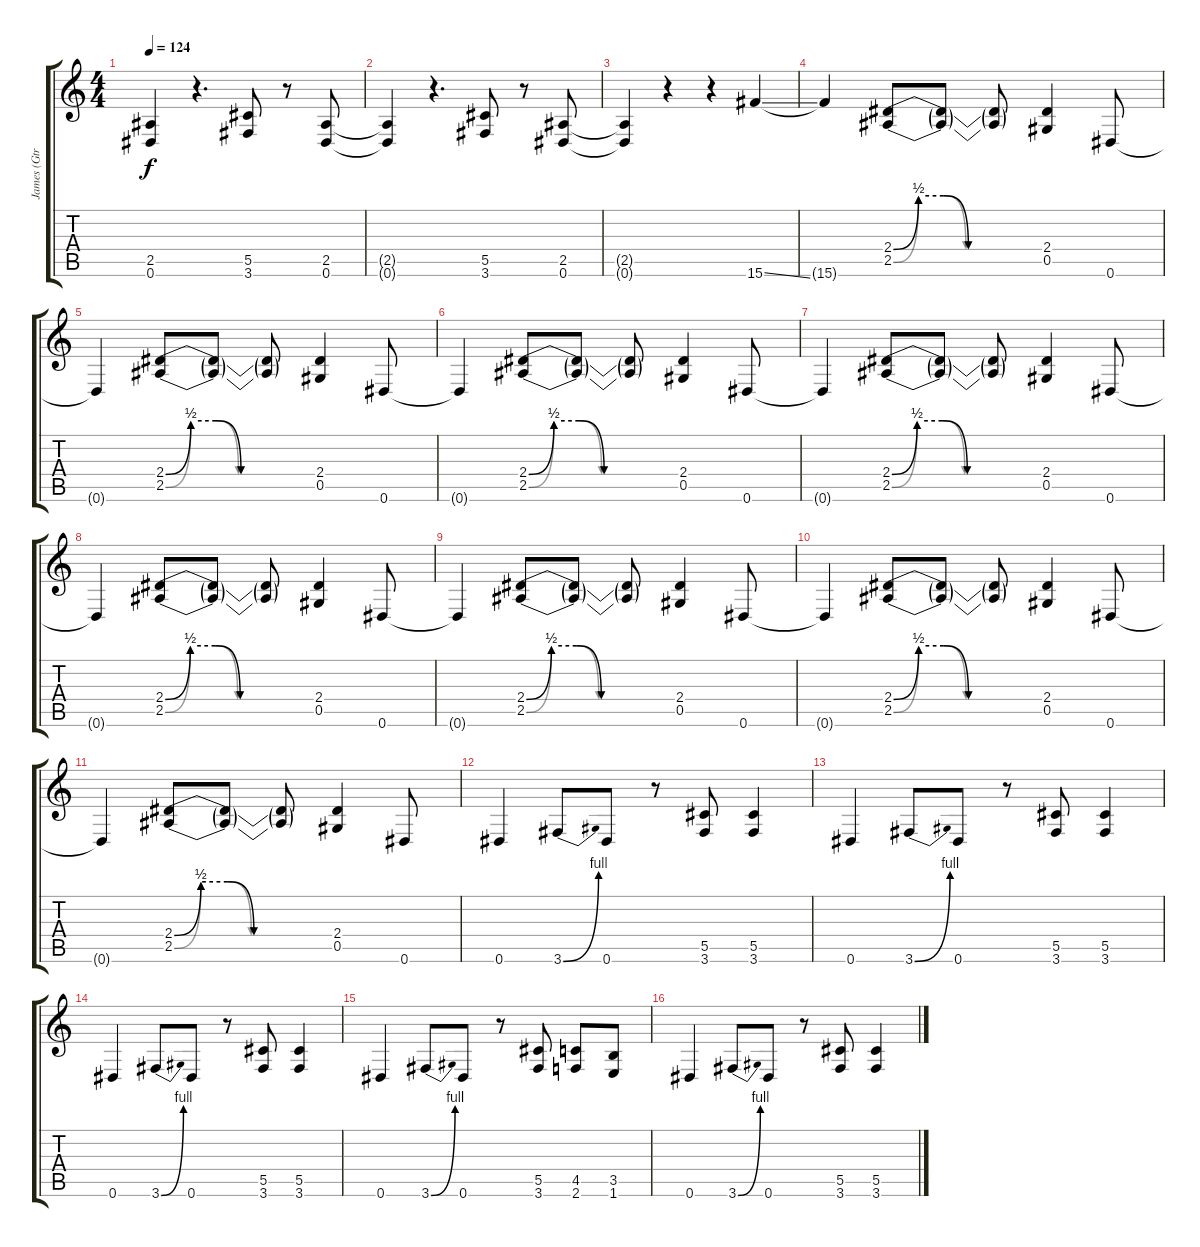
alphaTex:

\track ("James (Gtr. 3)" "James (Gtr") {instrument distortionguitar}
\staff {score tabs}
\tuning (Eb4 Bb3 Gb3 Db3 Ab2 Eb2) {hide}
\ts (4 4)
\tempo 124
\clef g2
\ks c
(2.5{t} 0.6{t}).4{dy f} r.4{d} (5.5 3.6).8 r.8 (2.5 0.6).8 |
(2.5{t} 0.6{t}).4 r.4{d} (5.5 3.6).8 r.8 (2.5 0.6).8 |
(2.5{t} 0.6{t}).4 r.4 r.4 15.6{ss}.4{volume 13} |
15.6{t}.4 (2.4{be (custom 0 0 10 2 20 2 30 0 45 0 60 0)} 2.5{be (custom 0 0 10 2 20 2 29 0 45 0 60 0)}).8 (2.4{t} 2.5{t}).8 (2.4{t} 2.5{t}).8 (2.4 0.5).4 0.6.8 |
0.6{t}.4 (2.4{be (custom 0 0 10 2 20 2 30 0 45 0 60 0)} 2.5{be (custom 0 0 10 2 20 2 29 0 45 0 60 0)}).8 (2.4{t} 2.5{t}).8 (2.4{t} 2.5{t}).8 (2.4 0.5).4 0.6.8 |
0.6{t}.4 (2.4{be (custom 0 0 10 2 20 2 30 0 45 0 60 0)} 2.5{be (custom 0 0 10 2 20 2 29 0 45 0 60 0)}).8 (2.4{t} 2.5{t}).8 (2.4{t} 2.5{t}).8 (2.4 0.5).4 0.6.8 |
0.6{t}.4 (2.4{be (custom 0 0 10 2 20 2 30 0 45 0 60 0)} 2.5{be (custom 0 0 10 2 20 2 29 0 45 0 60 0)}).8 (2.4{t} 2.5{t}).8 (2.4{t} 2.5{t}).8 (2.4 0.5).4 0.6.8 |
0.6{t}.4 (2.4{be (custom 0 0 10 2 20 2 30 0 45 0 60 0)} 2.5{be (custom 0 0 10 2 20 2 29 0 45 0 60 0)}).8 (2.4{t} 2.5{t}).8 (2.4{t} 2.5{t}).8 (2.4 0.5).4 0.6.8 |
0.6{t}.4 (2.4{be (custom 0 0 10 2 20 2 30 0 45 0 60 0)} 2.5{be (custom 0 0 10 2 20 2 29 0 45 0 60 0)}).8 (2.4{t} 2.5{t}).8 (2.4{t} 2.5{t}).8 (2.4 0.5).4 0.6.8 |
0.6{t}.4 (2.4{be (custom 0 0 10 2 20 2 30 0 45 0 60 0)} 2.5{be (custom 0 0 10 2 20 2 29 0 45 0 60 0)}).8 (2.4{t} 2.5{t}).8 (2.4{t} 2.5{t}).8 (2.4 0.5).4 0.6.8 |
0.6{t}.4 (2.4{be (custom 0 0 10 2 20 2 30 0 45 0 60 0)} 2.5{be (custom 0 0 10 2 20 2 29 0 45 0 60 0)}).8 (2.4{t} 2.5{t}).8 (2.4{t} 2.5{t}).8 (2.4 0.5).4 0.6.8 |
0.6.4{volume 15} 3.6{be (bend 0 0 60 4)}.8 0.6.8 r.8 (5.5 3.6).8 (5.5 3.6).4 |
0.6.4 3.6{be (bend 0 0 60 4)}.8 0.6.8 r.8 (5.5 3.6).8 (5.5 3.6).4 |
0.6.4 3.6{be (bend 0 0 60 4)}.8 0.6.8 r.8 (5.5 3.6).8 (5.5 3.6).4 |
0.6.4 3.6{be (bend 0 0 60 4)}.8 0.6.8 r.8 (5.5 3.6).8 (4.5 2.6).8 (3.5 1.6).8 |
0.6.4 3.6{be (bend 0 0 60 4)}.8 0.6.8 r.8 (5.5 3.6).8 (5.5 3.6).4
